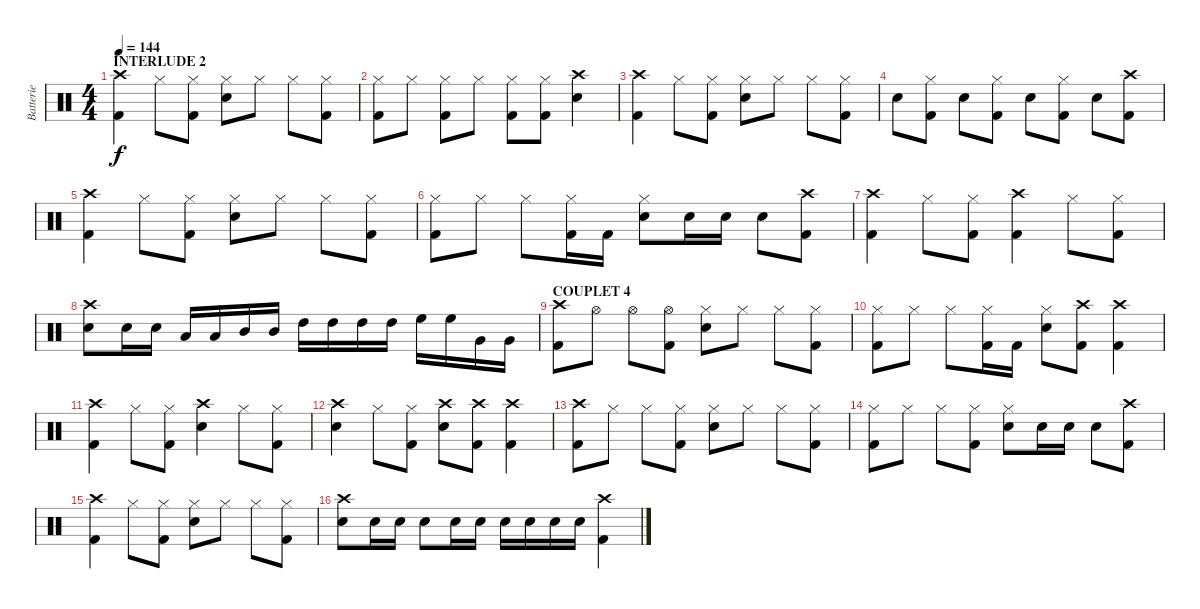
\track ("Batterie" "Batterie") {instrument percussion}
\staff {score}
\articulation defaults
\ts (4 4)
\section ("" "INTERLUDE 2")
\tempo 144
\clef neutral
\ks c
("Crash high (hit)" "Kick (hit) 2").4{dy f} "Hi-Hat (closed)".8 ("Hi-Hat (closed)" "Kick (hit) 2").8 ("Hi-Hat (closed)" "Snare (hit) 2").8 "Hi-Hat (closed)".8 "Hi-Hat (closed)".8 ("Hi-Hat (closed)" "Kick (hit) 2").8 |
("Hi-Hat (closed)" "Kick (hit) 2").8 "Hi-Hat (closed)".8 ("Hi-Hat (closed)" "Kick (hit) 2").8 "Hi-Hat (closed)".8 ("Hi-Hat (closed)" "Kick (hit) 2").8 ("Hi-Hat (closed)" "Kick (hit) 2").8 ("Crash high (hit)" "Snare (hit) 2").4 |
("Crash high (hit)" "Kick (hit) 2").4 "Hi-Hat (closed)".8 ("Hi-Hat (closed)" "Kick (hit) 2").8 ("Hi-Hat (closed)" "Snare (hit) 2").8 "Hi-Hat (closed)".8 "Hi-Hat (closed)".8 ("Hi-Hat (closed)" "Kick (hit) 2").8 |
"Snare (hit) 2".8 ("Hi-Hat (closed)" "Kick (hit) 2").8 "Snare (hit) 2".8 ("Hi-Hat (closed)" "Kick (hit) 2").8 "Snare (hit) 2".8 ("Hi-Hat (closed)" "Kick (hit) 2").8 "Snare (hit) 2".8 ("Crash high (hit)" "Kick (hit) 2").8 |
("Crash high (hit)" "Kick (hit) 2").4 "Hi-Hat (closed)".8 ("Hi-Hat (closed)" "Kick (hit) 2").8 ("Hi-Hat (closed)" "Snare (hit) 2").8 "Hi-Hat (closed)".8 "Hi-Hat (closed)".8 ("Hi-Hat (closed)" "Kick (hit) 2").8 |
("Hi-Hat (closed)" "Kick (hit) 2").8 "Hi-Hat (closed)".8 "Hi-Hat (closed)".8 ("Hi-Hat (closed)" "Kick (hit) 2").16 "Kick (hit) 2".16 ("Hi-Hat (closed)" "Snare (hit) 2").8 "Snare (hit) 2".16 "Snare (hit) 2".16 "Snare (hit) 2".8 ("Crash high (hit)" "Kick (hit) 2").8 |
("Crash high (hit)" "Kick (hit) 2").4 "Hi-Hat (closed)".8 ("Hi-Hat (closed)" "Kick (hit) 2").8 ("Crash high (hit)" "Kick (hit) 2").4 "Hi-Hat (closed)".8 ("Hi-Hat (closed)" "Kick (hit) 2").8 |
("Crash high (hit)" "Snare (hit) 2").8 "Snare (hit) 2".16 "Snare (hit) 2".16 "Low Tom (hit)".16 "Low Tom (hit)".16 "Mid Tom (hit)".16 "Mid Tom (hit)".16 "High Tom (hit)".16 "High Tom (hit)".16 "High Tom (hit)".16 "High Tom (hit)".16 "High Floor Tom (hit)".16 "High Floor Tom (hit)".16 "Very Low Tom (hit)".16 "Very Low Tom (hit)".16 |
\section ("" "COUPLET 4")
("Crash high (hit)" "Kick (hit) 2").8 "Hi-Hat (open)".8 "Hi-Hat (open)".8 ("Hi-Hat (open)" "Kick (hit) 2").8 ("Hi-Hat (closed)" "Snare (hit) 2").8 "Hi-Hat (closed)".8 "Hi-Hat (closed)".8 ("Hi-Hat (closed)" "Kick (hit) 2").8 |
("Hi-Hat (closed)" "Kick (hit) 2").8 "Hi-Hat (closed)".8 "Hi-Hat (closed)".8 ("Hi-Hat (closed)" "Kick (hit) 2").16 "Kick (hit) 2".16 ("Hi-Hat (closed)" "Snare (hit) 2").8 ("Crash high (hit)" "Kick (hit) 2").8 ("Crash high (hit)" "Kick (hit) 2").4 |
("Crash high (hit)" "Kick (hit) 2").4 "Hi-Hat (closed)".8 ("Hi-Hat (closed)" "Kick (hit) 2").8 ("Crash high (hit)" "Snare (hit) 2").4 "Hi-Hat (closed)".8 ("Hi-Hat (closed)" "Kick (hit) 2").8 |
("Crash high (hit)" "Snare (hit) 2").4 "Hi-Hat (closed)".8 ("Hi-Hat (closed)" "Kick (hit) 2").8 ("Crash high (hit)" "Snare (hit) 2").8 ("Crash high (hit)" "Kick (hit) 2").8 ("Crash high (hit)" "Kick (hit) 2").4 |
("Crash high (hit)" "Kick (hit) 2").8 "Hi-Hat (closed)".8 "Hi-Hat (closed)".8 ("Hi-Hat (closed)" "Kick (hit) 2").8 ("Hi-Hat (closed)" "Snare (hit) 2").8 "Hi-Hat (closed)".8 "Hi-Hat (closed)".8 ("Hi-Hat (closed)" "Kick (hit) 2").8 |
("Hi-Hat (closed)" "Kick (hit) 2").8 "Hi-Hat (closed)".8 "Hi-Hat (closed)".8 ("Hi-Hat (closed)" "Kick (hit) 2").8 ("Hi-Hat (closed)" "Snare (hit) 2").8 "Snare (hit) 2".16 "Snare (hit) 2".16 "Snare (hit) 2".8 ("Crash high (hit)" "Kick (hit) 2").8 |
("Crash high (hit)" "Kick (hit) 2").4 "Hi-Hat (closed)".8 ("Hi-Hat (closed)" "Kick (hit) 2").8 ("Hi-Hat (closed)" "Snare (hit) 2").8 "Hi-Hat (closed)".8 "Hi-Hat (closed)".8 ("Hi-Hat (closed)" "Kick (hit) 2").8 |
("Crash high (hit)" "Snare (hit) 2").8 "Snare (hit) 2".16 "Snare (hit) 2".16 "Snare (hit) 2".8 "Snare (hit) 2".16 "Snare (hit) 2".16 "Snare (hit) 2".16 "Snare (hit) 2".16 "Snare (hit) 2".16 "Snare (hit) 2".16 ("Crash high (hit)" "Kick (hit) 2").4
